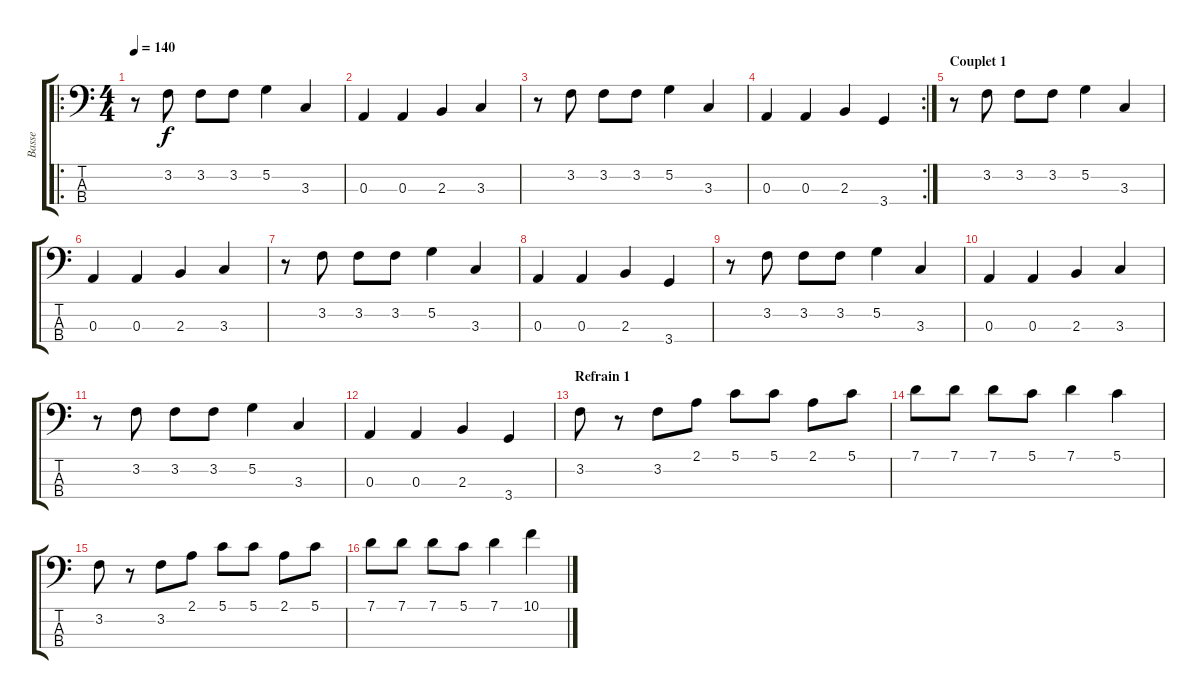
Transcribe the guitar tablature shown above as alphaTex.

\track ("Basse" "Basse") {instrument electricbasspick}
\staff {score tabs}
\tuning (G2 D2 A1 E1) {hide}
\ro
\ts (4 4)
\tempo 140
\clef f4
\ks c
r.8{dy f instrument electricbasspick} 3.2.8 3.2.8 3.2.8 5.2.4 3.3.4 |
0.3.4 0.3.4 2.3.4 3.3.4 |
r.8 3.2.8 3.2.8 3.2.8 5.2.4 3.3.4 |
\rc 2
0.3.4 0.3.4 2.3.4 3.4.4 |
\section ("" "Couplet 1")
r.8 3.2.8 3.2.8 3.2.8 5.2.4 3.3.4 |
0.3.4 0.3.4 2.3.4 3.3.4 |
r.8 3.2.8 3.2.8 3.2.8 5.2.4 3.3.4 |
0.3.4 0.3.4 2.3.4 3.4.4 |
r.8 3.2.8 3.2.8 3.2.8 5.2.4 3.3.4 |
0.3.4 0.3.4 2.3.4 3.3.4 |
r.8 3.2.8 3.2.8 3.2.8 5.2.4 3.3.4 |
0.3.4 0.3.4 2.3.4 3.4.4 |
\section ("" "Refrain 1")
3.2.8 r.8 3.2.8 2.1.8 5.1.8 5.1.8 2.1.8 5.1.8 |
7.1.8 7.1.8 7.1.8 5.1.8 7.1.4 5.1.4 |
3.2.8 r.8 3.2.8 2.1.8 5.1.8 5.1.8 2.1.8 5.1.8 |
7.1.8 7.1.8 7.1.8 5.1.8 7.1.4 10.1.4
